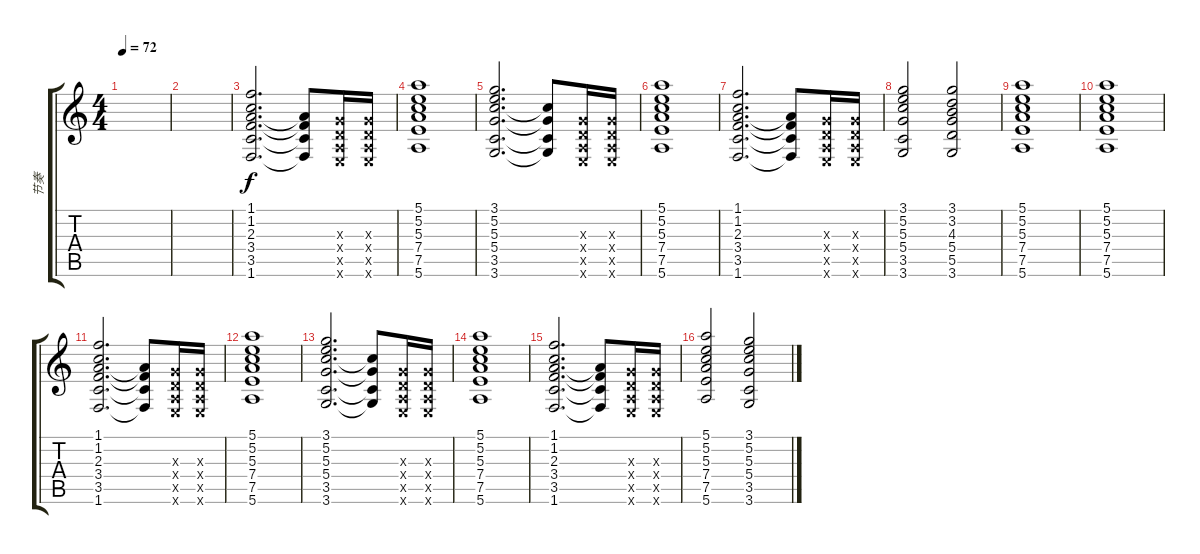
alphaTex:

\track ("节奏" "节奏") {instrument overdrivenguitar}
\staff {score tabs}
\tuning (E4 B3 G3 D3 A2 E2) {hide}
\ts (4 4)
\tempo 72
\clef g2
\ks c
|
|
(1.1 1.2 2.3 3.4 3.5 1.6).2{d} (2.3{t} 3.4{t} 3.5{t} 1.6{t}).8 (0.3{x} 0.4{x} 0.5{x} 0.6{x}).16 (0.3{x} 0.4{x} 0.5{x} 0.6{x}).16 |
(5.1 5.2 5.3 7.4 7.5 5.6).1 |
(3.1 5.2 5.3 5.4 3.5 3.6).2{d} (5.3{t} 5.4{t} 3.5{t} 3.6{t}).8 (0.3{x} 0.4{x} 0.5{x} 0.6{x}).16 (0.3{x} 0.4{x} 0.5{x} 0.6{x}).16 |
(5.1 5.2 5.3 7.4 7.5 5.6).1 |
(1.1 1.2 2.3 3.4 3.5 1.6).2{d} (2.3{t} 3.4{t} 3.5{t} 1.6{t}).8 (0.3{x} 0.4{x} 0.5{x} 0.6{x}).16 (0.3{x} 0.4{x} 0.5{x} 0.6{x}).16 |
(3.1 5.2 5.3 5.4 3.5 3.6).2 (3.1 3.2 4.3 5.4 5.5 3.6).2 |
(5.1 5.2 5.3 7.4 7.5 5.6).1 |
(5.1 5.2 5.3 7.4 7.5 5.6).1 |
(1.1 1.2 2.3 3.4 3.5 1.6).2{d} (2.3{t} 3.4{t} 3.5{t} 1.6{t}).8 (0.3{x} 0.4{x} 0.5{x} 0.6{x}).16 (0.3{x} 0.4{x} 0.5{x} 0.6{x}).16 |
(5.1 5.2 5.3 7.4 7.5 5.6).1 |
(3.1 5.2 5.3 5.4 3.5 3.6).2{d} (5.3{t} 5.4{t} 3.5{t} 3.6{t}).8 (0.3{x} 0.4{x} 0.5{x} 0.6{x}).16 (0.3{x} 0.4{x} 0.5{x} 0.6{x}).16 |
(5.1 5.2 5.3 7.4 7.5 5.6).1 |
(1.1 1.2 2.3 3.4 3.5 1.6).2{d} (2.3{t} 3.4{t} 3.5{t} 1.6{t}).8 (0.3{x} 0.4{x} 0.5{x} 0.6{x}).16 (0.3{x} 0.4{x} 0.5{x} 0.6{x}).16 |
(5.1 5.2 5.3 7.4 7.5 5.6).2 (3.1 5.2 5.3 5.4 3.5 3.6).2
